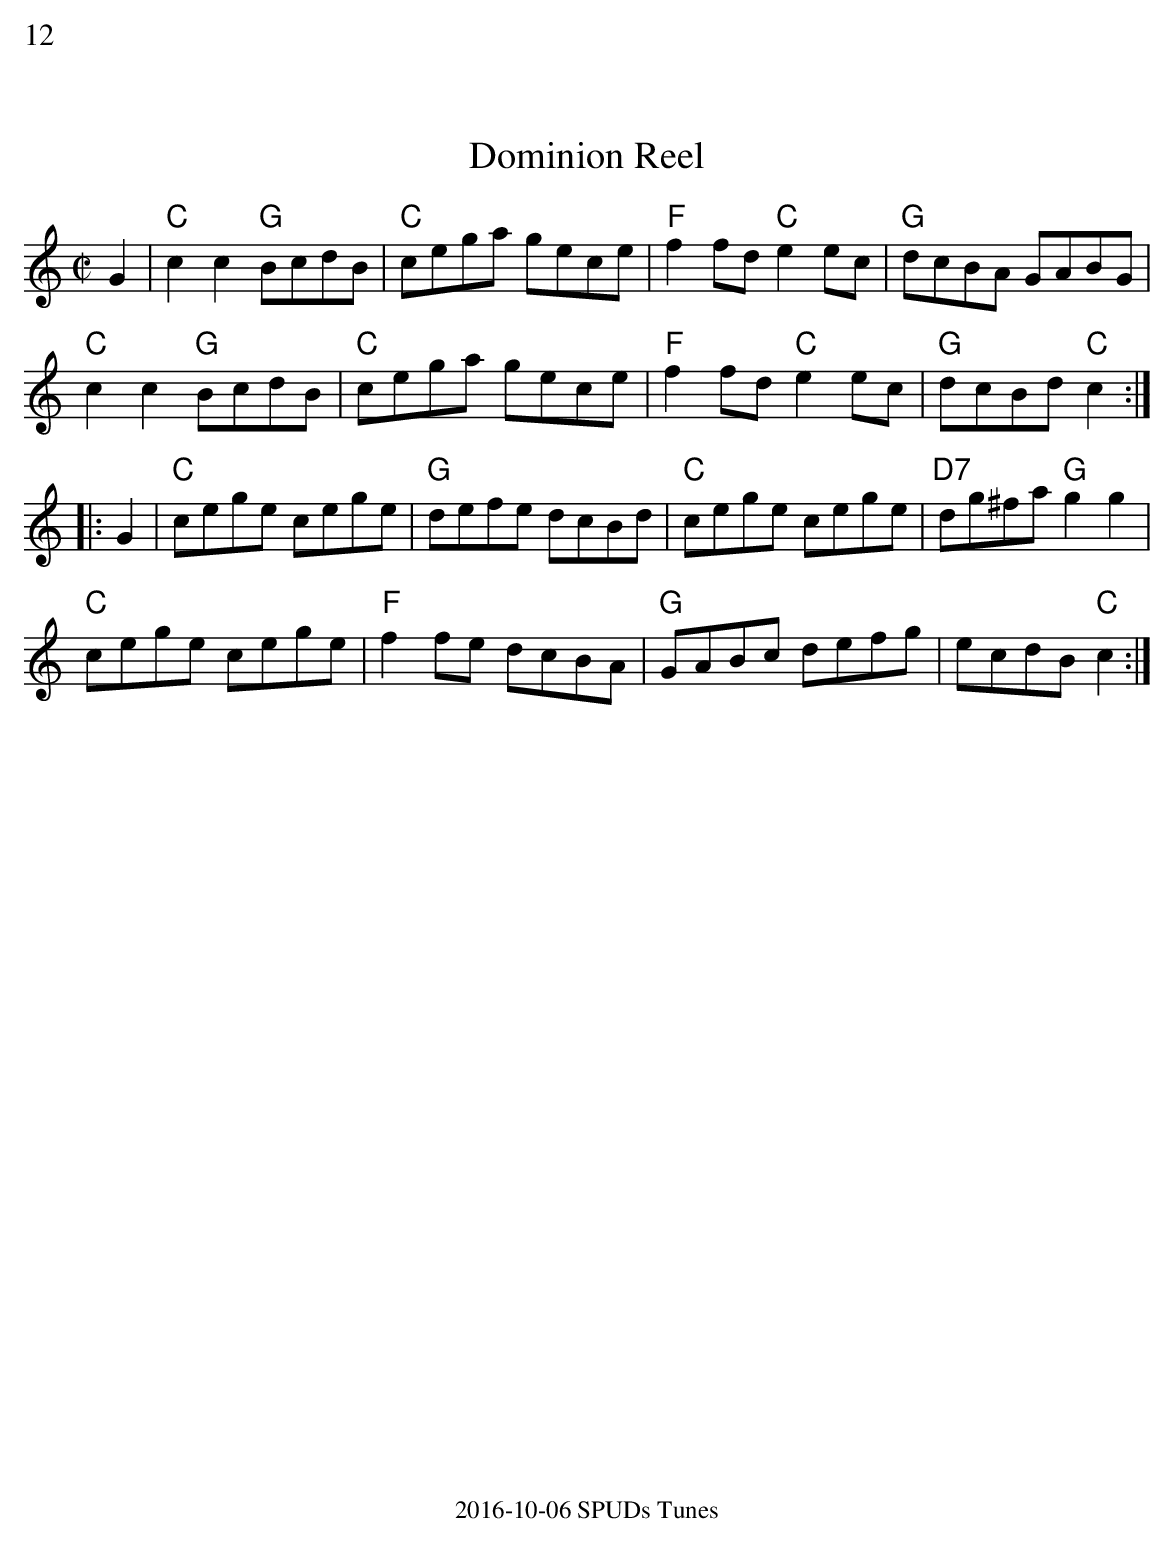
X:1
%%text 12
T:Dominion Reel
L:1/8
M:C|
K:C
G2 | "C"c2 c2 "G"BcdB | "C"cega gece | "F"f2 fd "C" e2ec | "G" dcBA GABG|
"C"c2 c2 "G"BcdB | "C"cega gece | "F"f2 fd "C" e2ec | "G" dcBd "C"c2:|
|:G2 | "C"cege cege | "G" defe dcBd| "C"cege cege | "D7"dg^fa "G"g2g2|
 "C"cege cege | "F" f2 fe dcBA| "G"GABc defg | ecdB "C"c2:|
